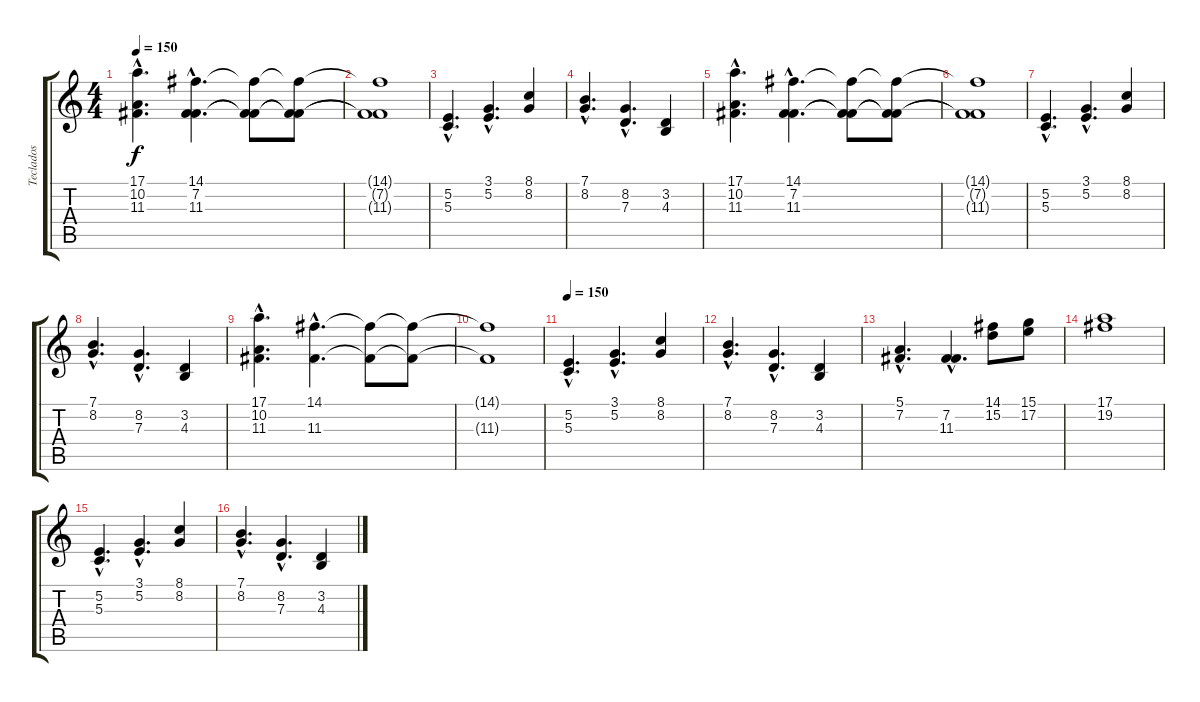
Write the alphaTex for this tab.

\track ("Teclados" "Teclados") {instrument stringensemble1}
\staff {score tabs}
\tuning (E4 B3 G3 D3 A2 E2) {hide}
\ts (4 4)
\tempo 150
\clef g2
\ks c
(17.1{hac} 10.2{hac} 11.3{hac}).4{d dy f} (14.1{hac} 7.2{hac} 11.3{hac}).4{d} (14.1{t} 7.2{t} 11.3{t}).8 (14.1{t} 7.2{t} 11.3{t}).8 |
(14.1{t} 7.2{t} 11.3{t}).1 |
(5.2{hac} 5.3{hac}).4{d} (3.1{hac} 5.2{hac}).4{d} (8.1 8.2).4 |
(7.1{hac} 8.2{hac}).4{d} (8.2{hac} 7.3{hac}).4{d} (3.2 4.3).4 |
(17.1{hac} 10.2{hac} 11.3{hac}).4{d} (14.1{hac} 7.2{hac} 11.3{hac}).4{d} (14.1{t} 7.2{t} 11.3{t}).8 (14.1{t} 7.2{t} 11.3{t}).8 |
(14.1{t} 7.2{t} 11.3{t}).1 |
(5.2{hac} 5.3{hac}).4{d} (3.1{hac} 5.2{hac}).4{d} (8.1 8.2).4 |
(7.1{hac} 8.2{hac}).4{d} (8.2{hac} 7.3{hac}).4{d} (3.2 4.3).4 |
(17.1{hac} 10.2{hac} 11.3{hac}).4{d} (14.1{hac} 11.3{hac}).4{d} (14.1{t} 11.3{t}).8 (14.1{t} 11.3{t}).8 |
(14.1{t} 11.3{t}).1 |
\tempo 150
(5.2{hac} 5.3{hac}).4{d volume 10} (3.1{hac} 5.2{hac}).4{d} (8.1 8.2).4 |
(7.1{hac} 8.2{hac}).4{d} (8.2{hac} 7.3{hac}).4{d} (3.2 4.3).4 |
(5.1{hac} 7.2{hac}).4{d} (7.2{hac} 11.3{hac}).4{d} (14.1 15.2).8 (15.1 17.2).8 |
(17.1 19.2).1 |
(5.2{hac} 5.3{hac}).4{d} (3.1{hac} 5.2{hac}).4{d} (8.1 8.2).4 |
(7.1{hac} 8.2{hac}).4{d} (8.2{hac} 7.3{hac}).4{d} (3.2 4.3).4
